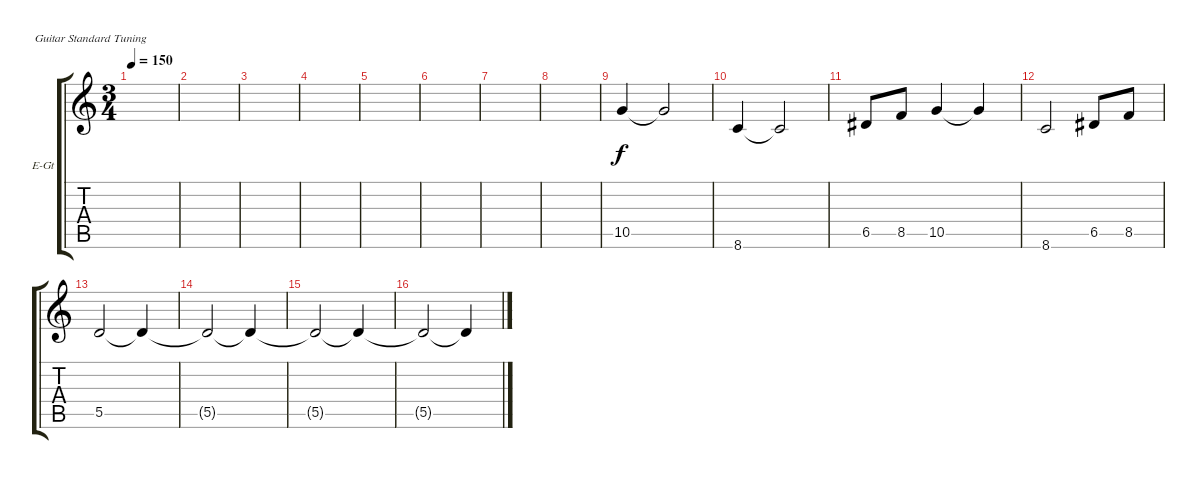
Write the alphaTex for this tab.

\defaultSystemsLayout 4
\bracketExtendMode groupsimilarinstruments
\firstSystemTrackNameOrientation horizontal
\otherSystemsTrackNameOrientation horizontal
\track ("Electric Guitar Lead" "E-Gt") {instrument overdrivenguitar}
\staff {score tabs}
\tuning (E4 B3 G3 D3 A2 E2)
\ts (3 4)
\tempo 150
\clef g2
\ks c
|
|
|
|
|
|
|
|
10.5.4 10.5{t}.2 |
8.6.4 8.6{t}.2 |
6.5.8 8.5.8 10.5.4 10.5{t}.4 |
8.6.2 6.5.8 8.5.8 |
5.5.2 5.5{t}.4 |
5.5{t}.2 5.5{t}.4 |
5.5{t}.2 5.5{t}.4 |
5.5{t}.2 5.5{t}.4
